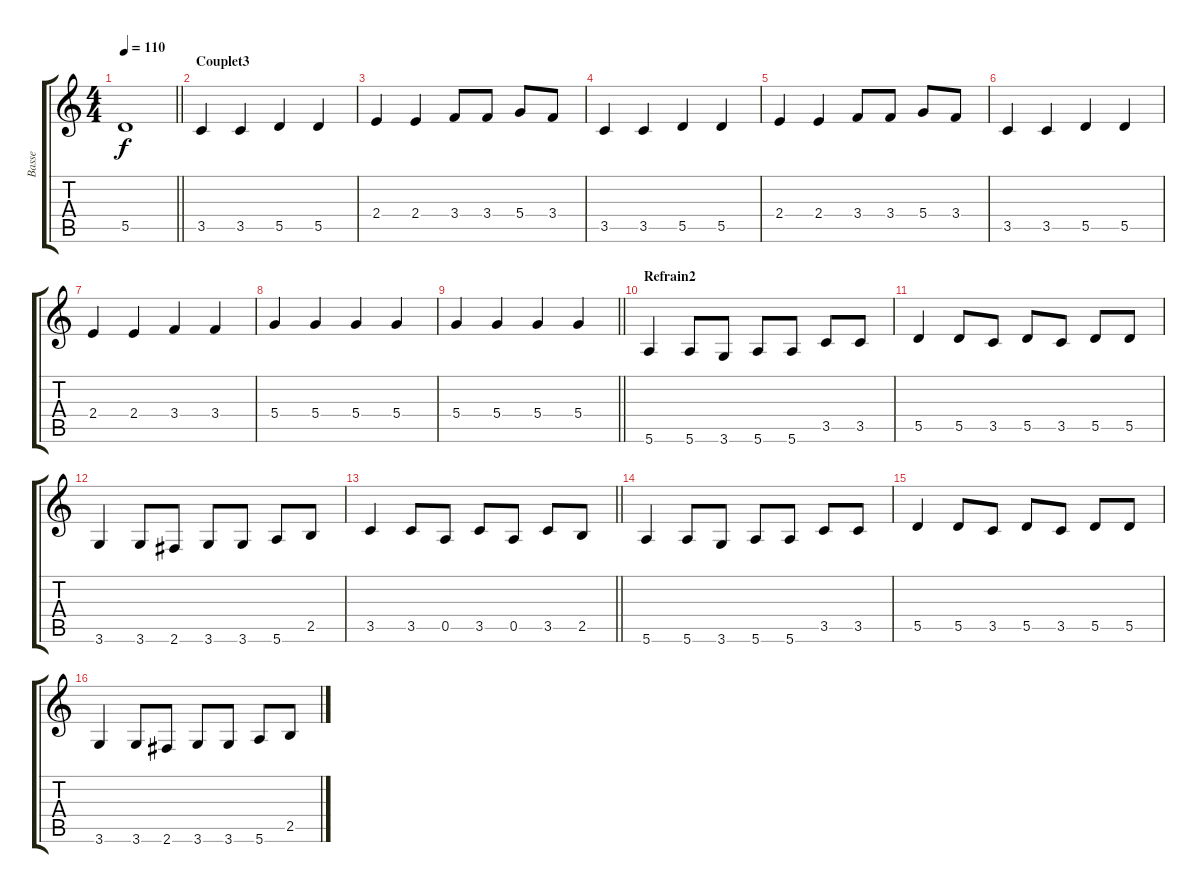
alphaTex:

\track ("Basse" "Basse") {instrument fretlessbass}
\staff {score tabs}
\tuning (E4 B3 G3 D3 A2 E2) {hide}
\ts (4 4)
\tempo 110
\clef g2
\barLineRight lightlight
\ks c
5.5.1{dy f} |
\section ("" "Couplet3")
3.5.4 3.5.4 5.5.4 5.5.4 |
2.4.4 2.4.4 3.4.8 3.4.8 5.4.8 3.4.8 |
3.5.4 3.5.4 5.5.4 5.5.4 |
2.4.4 2.4.4 3.4.8 3.4.8 5.4.8 3.4.8 |
3.5.4 3.5.4 5.5.4 5.5.4 |
2.4.4 2.4.4 3.4.4 3.4.4 |
5.4.4 5.4.4 5.4.4 5.4.4 |
\barLineRight lightlight
5.4.4 5.4.4 5.4.4 5.4.4 |
\section ("" "Refrain2")
5.6.4 5.6.8 3.6.8 5.6.8 5.6.8 3.5.8 3.5.8 |
5.5.4 5.5.8 3.5.8 5.5.8 3.5.8 5.5.8 5.5.8 |
3.6.4 3.6.8 2.6.8 3.6.8 3.6.8 5.6.8 2.5.8 |
\barLineRight lightlight
3.5.4 3.5.8 0.5.8 3.5.8 0.5.8 3.5.8 2.5.8 |
5.6.4 5.6.8 3.6.8 5.6.8 5.6.8 3.5.8 3.5.8 |
5.5.4 5.5.8 3.5.8 5.5.8 3.5.8 5.5.8 5.5.8 |
3.6.4 3.6.8 2.6.8 3.6.8 3.6.8 5.6.8 2.5.8
